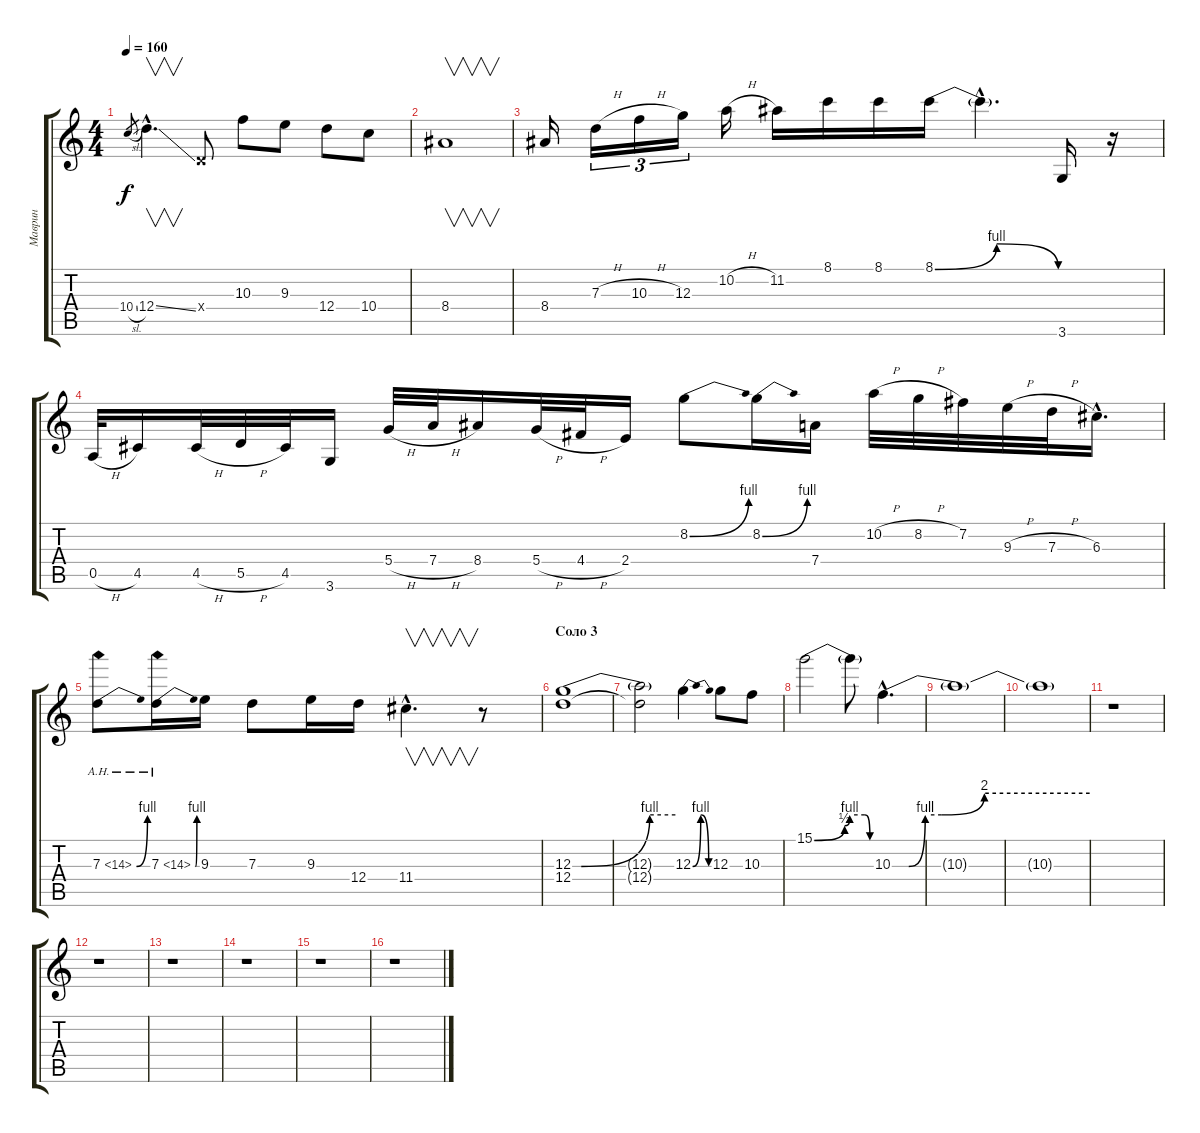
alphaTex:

\track ("Маврин" "Маврин") {instrument overdrivenguitar}
\staff {score tabs}
\tuning (E4 B3 G3 D3 A2 E2) {hide}
\ts (4 4)
\tempo 160
\clef g2
\ks c
10.4{sl}.8{gr dy f} 12.4{ss hac}.4{v d} 0.4{x}.8 10.3.8 9.3.8 12.4.8 10.4.8 |
8.4.1{v} |
8.4.16 7.3{h}.16{tu (3 2)} 10.3{h}.16{tu (3 2)} 12.3.16{tu (3 2)} 10.2{h}.16 11.2.16 8.1.16 8.1.16 8.1{be (bendrelease 0 0 15 4 54 4 60 0)}.16 8.1{hac t}.4{d} 3.6.16 r.16 |
0.5{h}.32 4.5.16 4.5{h}.32 5.5{h}.32 4.5.32 3.6.16 5.4{h}.32 7.4{h}.32 8.4.16 5.4{h}.32 4.4{h}.32 2.4.16 8.2{be (bend 0 0 60 4)}.8 8.2{be (bend 0 0 60 4)}.16 7.4.16 10.2{h}.32 8.2{h}.32 7.2.32 9.3{h}.32 7.3{h}.32 6.3{hac}.16{d} |
7.3{be (bend 0 0 60 4) ah 7}.8 7.3{be (bend 0 0 60 4) ah 7}.16 9.3.16 7.3.8 9.3.16 12.4.16 11.4{hac}.4{v d} r.8 |
\section ("" "Соло 3")
(12.3{be (custom 0 0 5 0 45 4 60 4)} 12.4).1{volume 14} |
(12.3{t} 12.4{t}).2 12.3{be (bendrelease 0 0 30 4 50 4 60 0)}.4 12.3.8 10.3.8 |
15.1{be (custom 0 0 30 2 35 4 50 4 55 0 60 0)}.2 15.1{t}.8 10.3{be (custom 0 0 5 0 10 4 15 4 28 8 60 8) hac}.4{d} |
10.3{t}.1 |
10.3{t}.1 |
r.1 |
r.1 |
r.1 |
r.1 |
r.1 |
r.1
